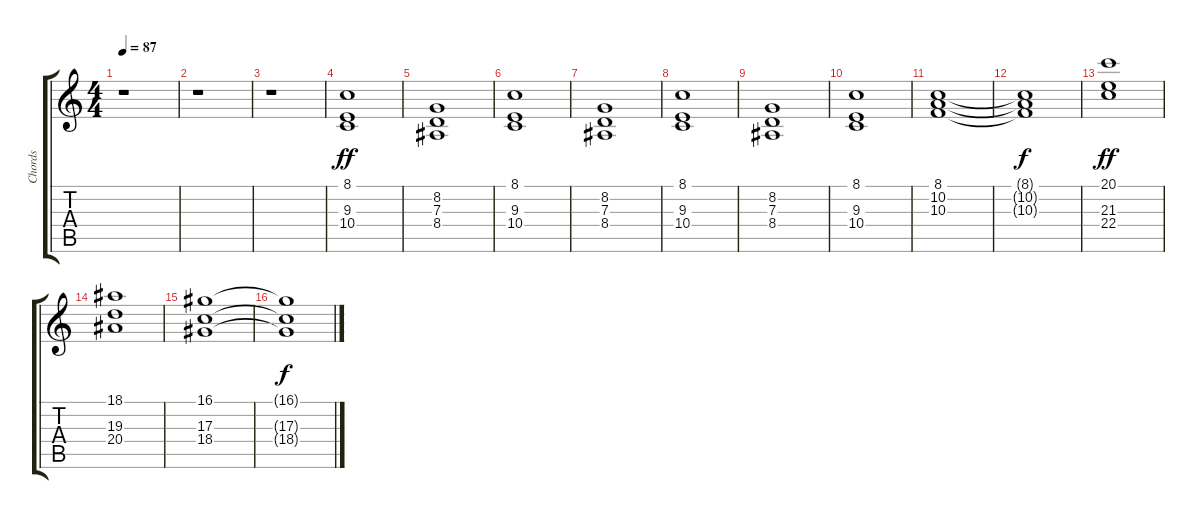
\track ("Chords" "Chords") {instrument pad7halo}
\staff {score tabs}
\tuning (E4 B3 G3 D3 A2 E2) {hide}
\ts (4 4)
\tempo 87
\clef g2
\ks c
r.1{dy ff} |
r.1 |
r.1 |
(8.1 9.3 10.4).1 |
(8.2 7.3 8.4).1 |
(8.1 9.3 10.4).1 |
(8.2 7.3 8.4).1 |
(8.1 9.3 10.4).1 |
(8.2 7.3 8.4).1 |
(8.1 9.3 10.4).1 |
(8.1 10.2 10.3).1 |
(8.1{t} 10.2{t} 10.3{t}).1{dy f} |
(20.1 21.3 22.4).1{dy ff} |
(18.1 19.3 20.4).1 |
(16.1 17.3 18.4).1 |
(16.1{t} 17.3{t} 18.4{t}).1{dy f}
